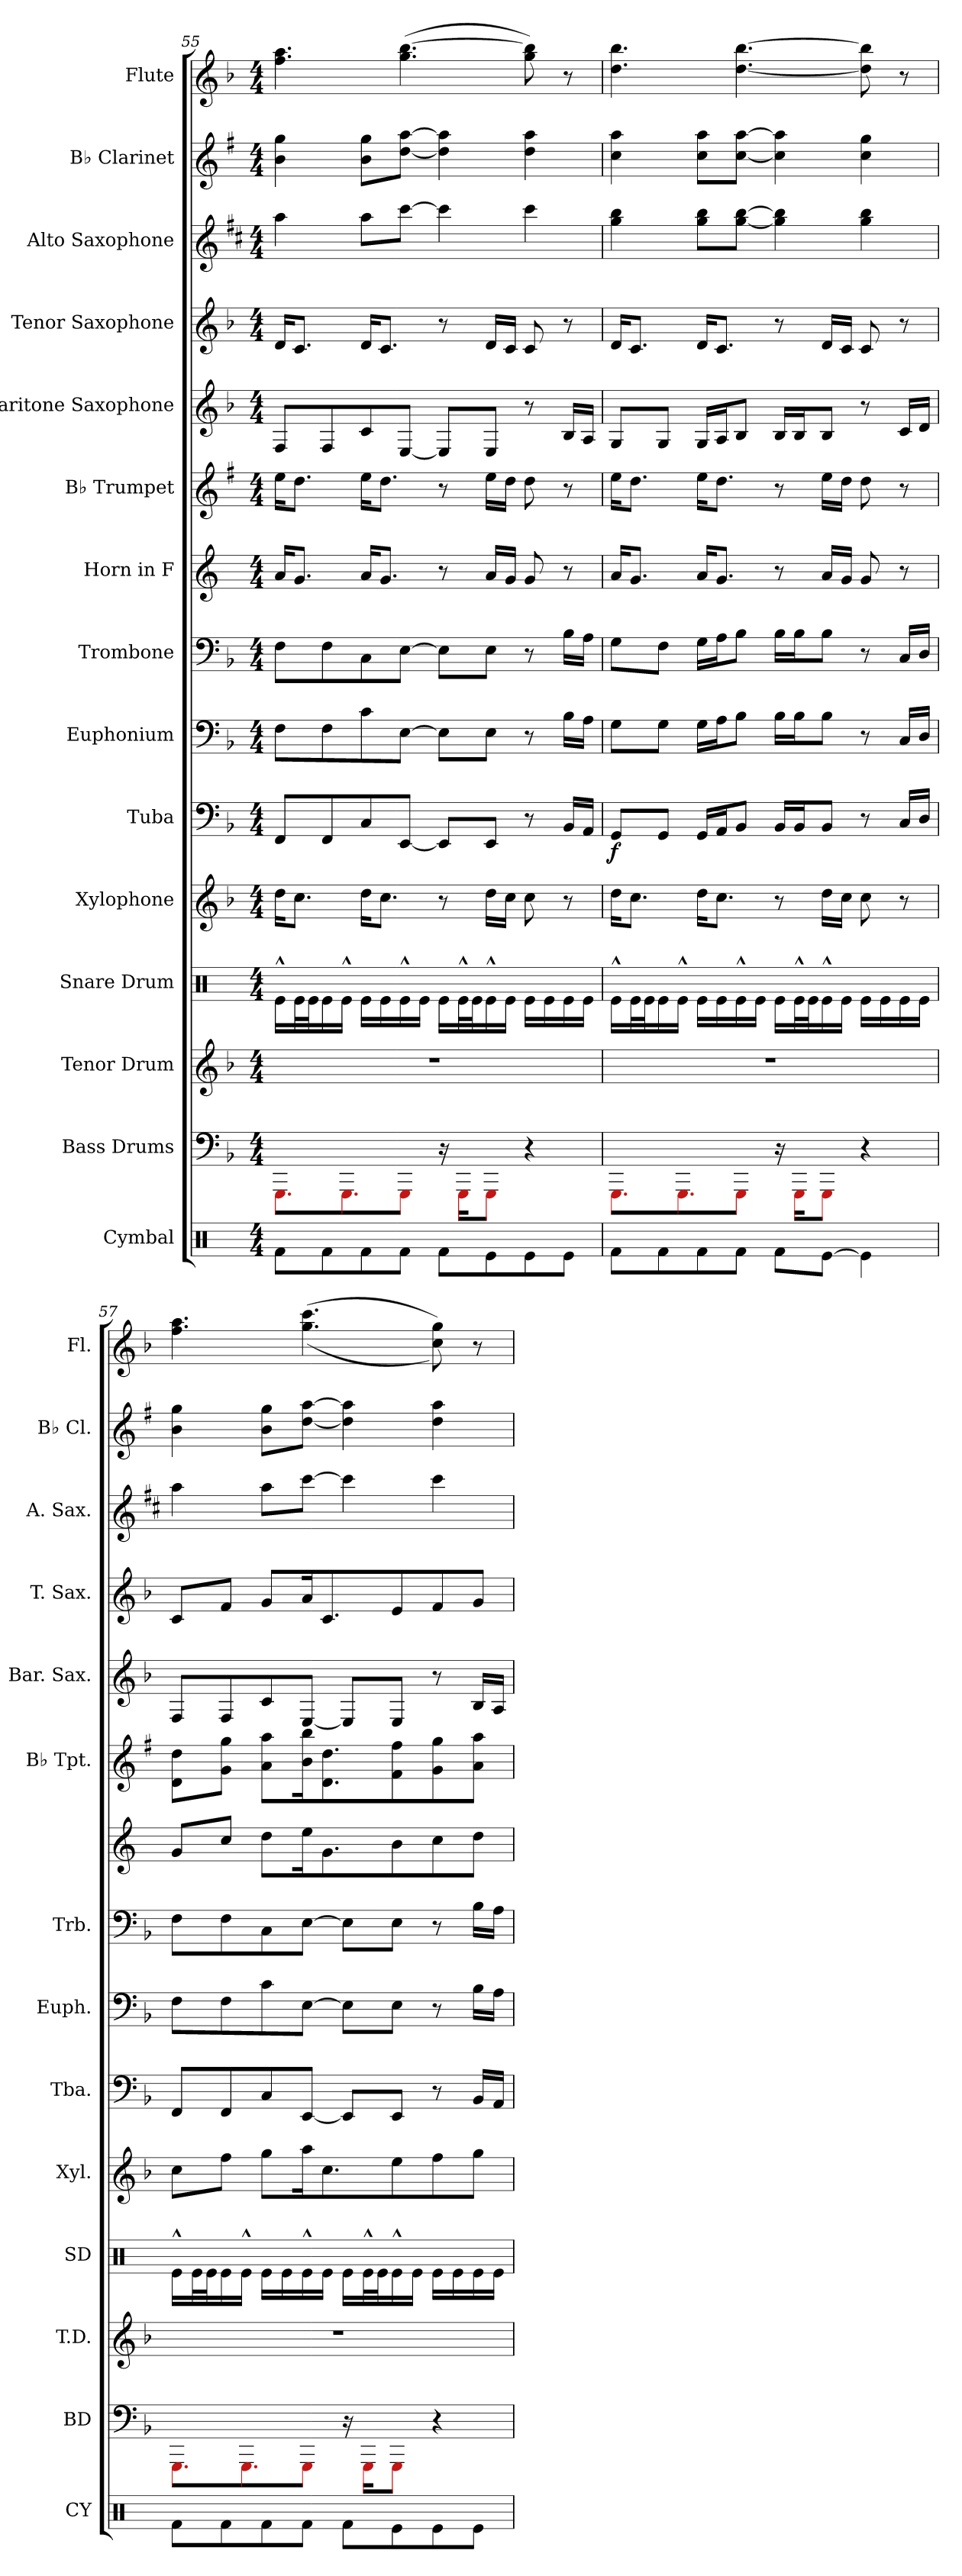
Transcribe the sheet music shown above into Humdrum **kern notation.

**kern	**kern	**kern	**kern	**kern	**kern	**dynam	**kern	**kern	**kern	**kern	**kern	**kern	**kern	**kern	**kern
*part15	*part14	*part13	*part12	*part11	*part10	*part10	*part9	*part8	*part7	*part6	*part5	*part4	*part3	*part2	*part1
*staff15	*staff14	*staff13	*staff12	*staff11	*staff10	*staff10	*staff9	*staff8	*staff7	*staff6	*staff5	*staff4	*staff3	*staff2	*staff1
*I"Cymbal	*I"Bass Drums	*I"Tenor Drum	*I"Snare Drum	*I"Xylophone	*I"Tuba	*	*I"Euphonium	*I"Trombone	*I"Horn in F	*I"B♭ Trumpet	*I"Baritone Saxophone	*I"Tenor Saxophone	*I"Alto Saxophone	*I"B♭ Clarinet	*I"Flute
*I'CY	*I'BD	*I'T.D.	*I'SD	*I'Xyl.	*I'Tba.	*	*I'Euph.	*I'Trb.	*	*I'B♭ Tpt.	*I'Bar. Sax.	*I'T. Sax.	*I'A. Sax.	*I'B♭ Cl.	*I'Fl.
!!LO:PB:g=z
*clefX	*clefF4	*clefG2	*clefX	*clefG2	*clefF4	*	*clefF4	*clefF4	*clefG2	*clefG2	*clefG2	*clefG2	*clefG2	*clefG2	*clefG2
*	*	*	*	*ITrd-7c-12	*	*	*	*	*ITrd4c7	*ITrd1c2	*ITrd12c21	*ITrd8c14	*ITrd5c9	*ITrd1c2	*
*k[]	*k[b-]	*k[b-]	*k[]	*k[b-]	*k[b-]	*	*k[b-]	*k[b-]	*k[b-]	*k[b-]	*k[b-]	*k[b-]	*k[b-]	*k[b-]	*k[b-]
*M4/4	*M4/4	*M4/4	*M4/4	*M4/4	*M4/4	*	*M4/4	*M4/4	*M4/4	*M4/4	*M4/4	*M4/4	*M4/4	*M4/4	*M4/4
=55	=55	=55	=55	=55	=55	=55	=55	=55	=55	=55	=55	=55	=55	=55	=55
8Rf\L	8.RE\L	1r	16Re^^\LL	16ddd\KL	8FF/L	.	8F\L	8F\L	16d/KL	16dd\KL	8FF/L	16D/KL	4cc\	4a\ 4ff\	4.ff\ 4.aa\
.	.	.	32Re\L	8.ccc\J	.	.	.	.	8.c/J	8.cc\J	.	8.C/J	.	.	.
.	.	.	32Re\J	.	.	.	.	.	.	.	.	.	.	.	.
8Rf\	.	.	16Re\	.	8FF/	.	8F\	8F\	.	.	8FF/	.	.	.	.
.	8.RE\	.	16Re^^\JJ	.	.	.	.	.	.	.	.	.	.	.	.
8Rf\	.	.	16Re\LL	16ddd\KL	8C/	.	8c\	8C\	16d/KL	16dd\KL	8C/	16D/KL	8cc\L	8a\ 8ff\L	.
.	.	.	16Re\	8.ccc\J	.	.	.	.	8.c/J	8.cc\J	.	8.C/J	.	.	.
8Rf\J	8RE\J	.	16Re^^\	.	[8EE/J	.	[8E\J	[8E\J	.	.	[8EE/J	.	[8ee\J	[8cc\ [8gg\J	(4.gg\ [4.bb-\
.	.	.	16Re\JJ	.	.	.	.	.	.	.	.	.	.	.	.
8Rf\L	16r	.	16Re\LL	8r	8EE/L]	.	8E\L]	8E\L]	8r	8r	8EE/L]	8r	4ee\]	4cc\] 4gg\]	.
.	16RE\KL	.	32Re^^\L	.	.	.	.	.	.	.	.	.	.	.	.
.	.	.	32Re\J	.	.	.	.	.	.	.	.	.	.	.	.
8Re\	8RE\J	.	16Re^^\	16ddd\LL	8EE/J	.	8E\J	8E\J	16d/LL	16dd\LL	8EE/J	16D/LL	.	.	.
.	.	.	16Re\JJ	16ccc\JJ	.	.	.	.	16c/JJ	16cc\JJ	.	16C/JJ	.	.	.
8Re\	4r	.	16Re\LL	8ccc\	8r	.	8r	8r	8c/	8cc\	8r	8C/	4ee\	4cc\ 4gg\	8gg\ 8bb-\])
.	.	.	16Re\	.	.	.	.	.	.	.	.	.	.	.	.
8Re\J	.	.	16Re\	8r	16BB-/LL	.	16B-\LL	16B-\LL	8r	8r	16BB-/LL	8r	.	.	8r
.	.	.	16Re\JJ	.	16AA/JJ	.	16A\JJ	16A\JJ	.	.	16AA/JJ	.	.	.	.
=56	=56	=56	=56	=56	=56	=56	=56	=56	=56	=56	=56	=56	=56	=56	=56
!	!	!	!	!	!	!LO:DY:b	!	!	!	!	!	!	!	!	!
8Rf\L	8.RE\L	1r	16Re^^\LL	16ddd\KL	8GG/L	f	8G\L	8G\L	16d/KL	16dd\KL	8GG/L	16D/KL	4b-\ 4dd\	4b-\ 4gg\	4.dd\ 4.bb-\
.	.	.	32Re\L	8.ccc\J	.	.	.	.	8.c/J	8.cc\J	.	8.C/J	.	.	.
.	.	.	32Re\J	.	.	.	.	.	.	.	.	.	.	.	.
8Rf\	.	.	16Re\	.	8GG/J	.	8G\J	8F\J	.	.	8GG/J	.	.	.	.
.	8.RE\	.	16Re^^\JJ	.	.	.	.	.	.	.	.	.	.	.	.
8Rf\	.	.	16Re\LL	16ddd\KL	16GG/LL	.	16G\LL	16G\LL	16d/KL	16dd\KL	16GG/LL	16D/KL	8b-\ 8dd\L	8b-\ 8gg\L	.
.	.	.	16Re\	8.ccc\J	16AA/J	.	16A\J	16A\J	8.c/J	8.cc\J	16AA/J	8.C/J	.	.	.
8Rf\J	8RE\J	.	16Re^^\	.	8BB-/J	.	8B-\J	8B-\J	.	.	8BB-/J	.	[8b-\ [8dd\J	[8b-\ [8gg\J	[4.dd\ [4.bb-\
.	.	.	16Re\JJ	.	.	.	.	.	.	.	.	.	.	.	.
8Rf\L	16r	.	16Re\LL	8r	16BB-/LL	.	16B-\LL	16B-\LL	8r	8r	16BB-/LL	8r	4b-\] 4dd\]	4b-\] 4gg\]	.
.	16RE\KL	.	32Re^^\L	.	16BB-/J	.	16B-\J	16B-\J	.	.	16BB-/J	.	.	.	.
.	.	.	32Re\J	.	.	.	.	.	.	.	.	.	.	.	.
[8Re\J	8RE\J	.	16Re^^\	16ddd\LL	8BB-/J	.	8B-\J	8B-\J	16d/LL	16dd\LL	8BB-/J	16D/LL	.	.	.
.	.	.	16Re\JJ	16ccc\JJ	.	.	.	.	16c/JJ	16cc\JJ	.	16C/JJ	.	.	.
4Re\]	4r	.	16Re\LL	8ccc\	8r	.	8r	8r	8c/	8cc\	8r	8C/	4b-\ 4dd\	4b-\ 4ff\	8dd\] 8bb-\]
.	.	.	16Re\	.	.	.	.	.	.	.	.	.	.	.	.
.	.	.	16Re\	8r	16C/LL	.	16C/LL	16C/LL	8r	8r	16C/LL	8r	.	.	8r
.	.	.	16Re\JJ	.	16D/JJ	.	16D/JJ	16D/JJ	.	.	16D/JJ	.	.	.	.
=57	=57	=57	=57	=57	=57	=57	=57	=57	=57	=57	=57	=57	=57	=57	=57
8Rf\L	8.RE\L	1r	16Re^^\LL	8ccc\L	8FF/L	.	8F\L	8F\L	8c/L	8c\ 8cc\L	8FF/L	8C/L	4cc\	4a\ 4ff\	4.ff\ 4.aa\
.	.	.	32Re\L	.	.	.	.	.	.	.	.	.	.	.	.
.	.	.	32Re\J	.	.	.	.	.	.	.	.	.	.	.	.
8Rf\	.	.	16Re\	8fff\J	8FF/	.	8F\	8F\	8f/J	8f\ 8ff\J	8FF/	8F/J	.	.	.
.	8.RE\	.	16Re^^\JJ	.	.	.	.	.	.	.	.	.	.	.	.
8Rf\	.	.	16Re\LL	8ggg\L	8C/	.	8c\	8C\	8g\L	8g\ 8gg\L	8C/	8G/L	8cc\L	8a\ 8ff\L	.
.	.	.	16Re\	.	.	.	.	.	.	.	.	.	.	.	.
8Rf\J	8RE\J	.	16Re^^\	16aaa\K	[8EE/J	.	[8E\J	[8E\J	16a\K	16a\ 16aa\K	[8EE/J	16A/K	[8ee\J	[8cc\ [8gg\J	((4.gg\ 4.ccc\
.	.	.	16Re\JJ	8.ccc\	.	.	.	.	8.c\	8.c\ 8.cc\	.	8.C/	.	.	.
8Rf\L	16r	.	16Re\LL	.	8EE/L]	.	8E\L]	8E\L]	.	.	8EE/L]	.	4ee\]	4cc\] 4gg\]	.
.	16RE\KL	.	32Re^^\L	.	.	.	.	.	.	.	.	.	.	.	.
.	.	.	32Re\J	.	.	.	.	.	.	.	.	.	.	.	.
8Re\	8RE\J	.	16Re^^\	8eee\	8EE/J	.	8E\J	8E\J	8e\	8e\ 8ee\	8EE/J	8E/	.	.	.
.	.	.	16Re\JJ	.	.	.	.	.	.	.	.	.	.	.	.
8Re\	4r	.	16Re\LL	8fff\	8r	.	8r	8r	8f\	8f\ 8ff\	8r	8F/	4ee\	4cc\ 4gg\	8cc\ 8gg\))
.	.	.	16Re\	.	.	.	.	.	.	.	.	.	.	.	.
8Re\J	.	.	16Re\	8ggg\J	16BB-/LL	.	16B-\LL	16B-\LL	8g\J	8g\ 8gg\J	16BB-/LL	8G/J	.	.	8r
.	.	.	16Re\JJ	.	16AA/JJ	.	16A\JJ	16A\JJ	.	.	16AA/JJ	.	.	.	.
=	=	=	=	=	=	=	=	=	=	=	=	=	=	=	=
*-	*-	*-	*-	*-	*-	*-	*-	*-	*-	*-	*-	*-	*-	*-	*-
